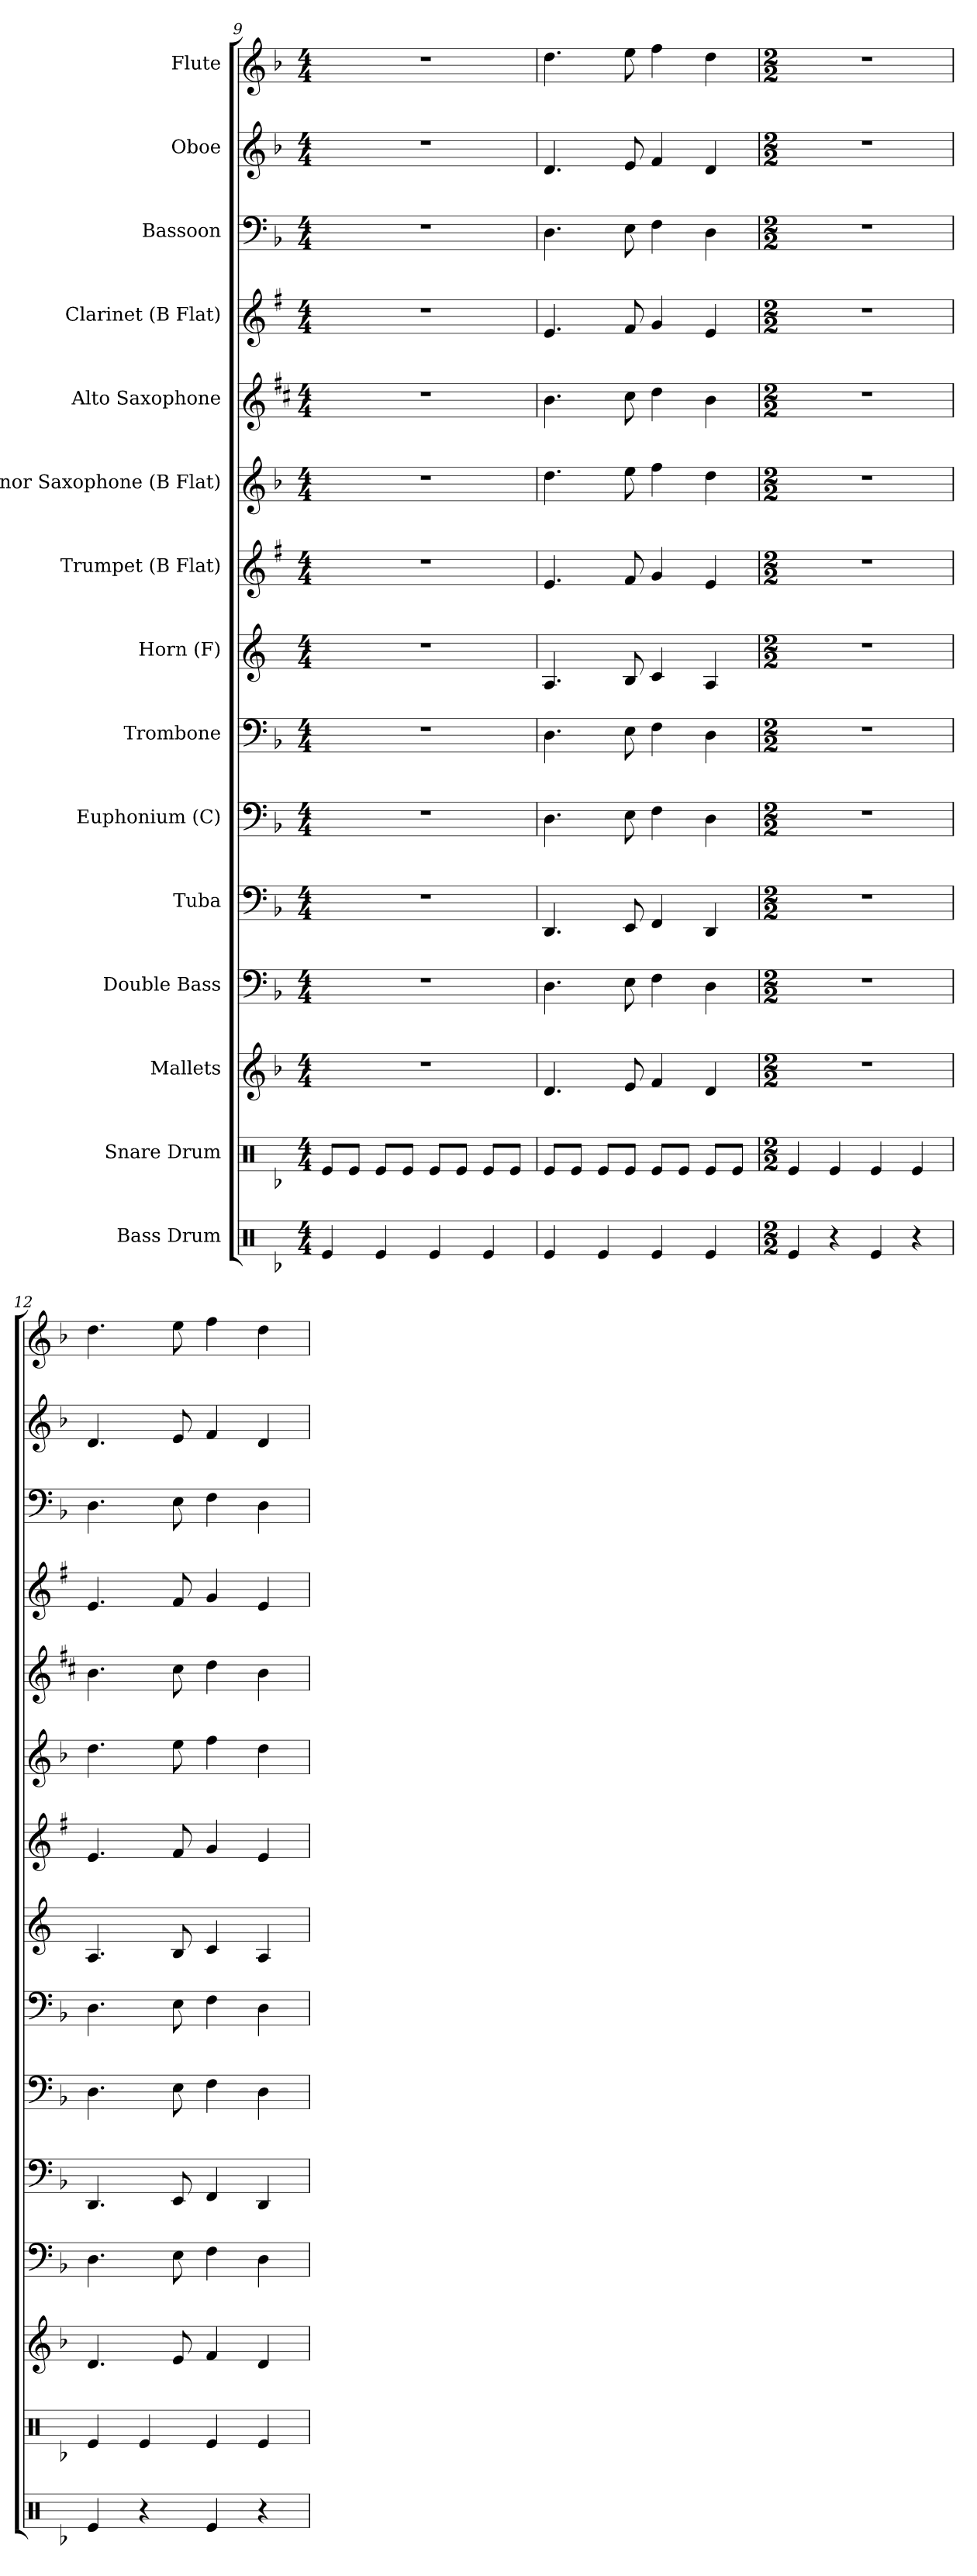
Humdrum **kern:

**kern	**kern	**kern	**kern	**kern	**kern	**kern	**kern	**kern	**kern	**kern	**kern	**kern	**kern	**kern
*part15	*part14	*part13	*part12	*part11	*part10	*part9	*part8	*part7	*part6	*part5	*part4	*part3	*part2	*part1
*staff15	*staff14	*staff13	*staff12	*staff11	*staff10	*staff9	*staff8	*staff7	*staff6	*staff5	*staff4	*staff3	*staff2	*staff1
*I"Bass Drum	*I"Snare Drum	*I"Mallets	*I"Double Bass	*I"Tuba	*I"Euphonium (C)	*I"Trombone	*I"Horn (F)	*I"Trumpet (B Flat)	*I"Tenor Saxophone (B Flat)	*I"Alto Saxophone	*I"Clarinet (B Flat)	*I"Bassoon	*I"Oboe	*I"Flute
*clefX	*clefX	*clefG2	*clefF4	*clefF4	*clefF4	*clefF4	*clefG2	*clefG2	*clefG2	*clefG2	*clefG2	*clefF4	*clefG2	*clefG2
*	*	*ITrd-14c-24	*ITrd7c12	*	*	*	*ITrd4c7	*ITrd1c2	*ITrd8c14	*ITrd5c9	*ITrd1c2	*	*	*
*k[b-]	*k[b-]	*k[b-]	*k[b-]	*k[b-]	*k[b-]	*k[b-]	*k[b-]	*k[b-]	*k[b-]	*k[b-]	*k[b-]	*k[b-]	*k[b-]	*k[b-]
*F:	*F:	*F:	*F:	*F:	*F:	*F:	*F:	*F:	*F:	*F:	*F:	*F:	*F:	*F:
*M4/4	*M4/4	*M4/4	*M4/4	*M4/4	*M4/4	*M4/4	*M4/4	*M4/4	*M4/4	*M4/4	*M4/4	*M4/4	*M4/4	*M4/4
*MM120	*MM120	*MM120	*MM120	*MM120	*MM120	*MM120	*MM120	*MM120	*MM120	*MM120	*MM120	*MM120	*MM120	*MM120
=9	=9	=9	=9	=9	=9	=9	=9	=9	=9	=9	=9	=9	=9	=9
4Re/	8Re/L	1r	1r	1r	1r	1r	1r	1r	1r	1r	1r	1r	1r	1r
.	8Re/J	.	.	.	.	.	.	.	.	.	.	.	.	.
4Re/	8Re/L	.	.	.	.	.	.	.	.	.	.	.	.	.
.	8Re/J	.	.	.	.	.	.	.	.	.	.	.	.	.
4Re/	8Re/L	.	.	.	.	.	.	.	.	.	.	.	.	.
.	8Re/J	.	.	.	.	.	.	.	.	.	.	.	.	.
4Re/	8Re/L	.	.	.	.	.	.	.	.	.	.	.	.	.
.	8Re/J	.	.	.	.	.	.	.	.	.	.	.	.	.
=10	=10	=10	=10	=10	=10	=10	=10	=10	=10	=10	=10	=10	=10	=10
4Re/	8Re/L	4.ddd/	4.DD\	4.DD/	4.D\	4.D\	4.D/	4.d/	4.d\	4.d\	4.d/	4.D\	4.d/	4.dd\
.	8Re/J	.	.	.	.	.	.	.	.	.	.	.	.	.
4Re/	8Re/L	.	.	.	.	.	.	.	.	.	.	.	.	.
.	8Re/J	8eee/	8EE\	8EE/	8E\	8E\	8E/	8e/	8e\	8e\	8e/	8E\	8e/	8ee\
4Re/	8Re/L	4fff/	4FF\	4FF/	4F\	4F\	4F/	4f/	4f\	4f\	4f/	4F\	4f/	4ff\
.	8Re/J	.	.	.	.	.	.	.	.	.	.	.	.	.
4Re/	8Re/L	4ddd/	4DD\	4DD/	4D\	4D\	4D/	4d/	4d\	4d\	4d/	4D\	4d/	4dd\
.	8Re/J	.	.	.	.	.	.	.	.	.	.	.	.	.
=11	=11	=11	=11	=11	=11	=11	=11	=11	=11	=11	=11	=11	=11	=11
*M2/2	*M2/2	*M2/2	*M2/2	*M2/2	*M2/2	*M2/2	*M2/2	*M2/2	*M2/2	*M2/2	*M2/2	*M2/2	*M2/2	*M2/2
*	*	*	*	*	*	*	*	*	*	*	*	*	*	*MM120
4Re/	4Re/	1r	1r	1r	1r	1r	1r	1r	1r	1r	1r	1r	1r	1r
4r	4Re/	.	.	.	.	.	.	.	.	.	.	.	.	.
4Re/	4Re/	.	.	.	.	.	.	.	.	.	.	.	.	.
4r	4Re/	.	.	.	.	.	.	.	.	.	.	.	.	.
=12	=12	=12	=12	=12	=12	=12	=12	=12	=12	=12	=12	=12	=12	=12
4Re/	4Re/	4.ddd/	4.DD\	4.DD/	4.D\	4.D\	4.D/	4.d/	4.d\	4.d\	4.d/	4.D\	4.d/	4.dd\
4r	4Re/	.	.	.	.	.	.	.	.	.	.	.	.	.
.	.	8eee/	8EE\	8EE/	8E\	8E\	8E/	8e/	8e\	8e\	8e/	8E\	8e/	8ee\
4Re/	4Re/	4fff/	4FF\	4FF/	4F\	4F\	4F/	4f/	4f\	4f\	4f/	4F\	4f/	4ff\
4r	4Re/	4ddd/	4DD\	4DD/	4D\	4D\	4D/	4d/	4d\	4d\	4d/	4D\	4d/	4dd\
=	=	=	=	=	=	=	=	=	=	=	=	=	=	=
*-	*-	*-	*-	*-	*-	*-	*-	*-	*-	*-	*-	*-	*-	*-
